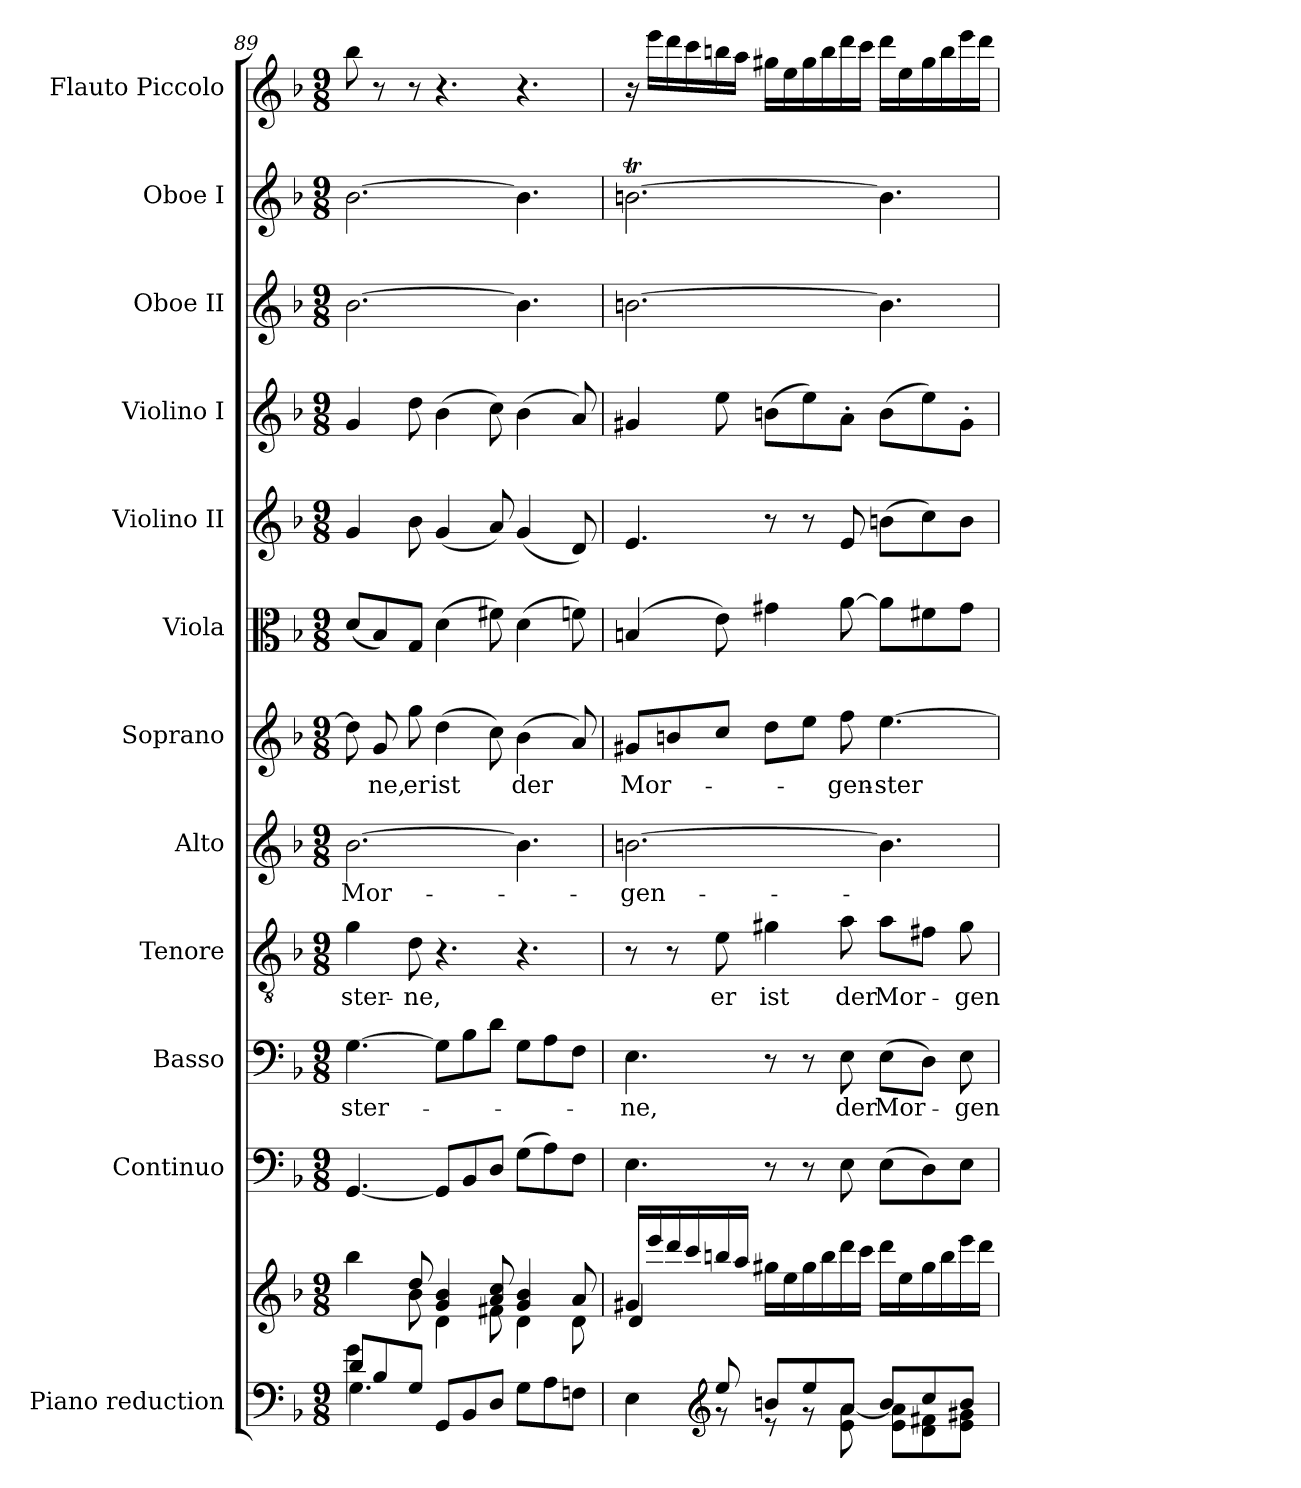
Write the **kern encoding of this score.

**kern	**kern	**kern	**kern	**text	**kern	**text	**kern	**text	**kern	**text	**kern	**kern	**kern	**kern	**kern	**kern
*part12	*part12	*part11	*part10	*part10	*part9	*part9	*part8	*part8	*part7	*part7	*part6	*part5	*part4	*part3	*part2	*part1
*staff13	*staff12	*staff11	*staff10	*staff10	*staff9	*staff9	*staff8	*staff8	*staff7	*staff7	*staff6	*staff5	*staff4	*staff3	*staff2	*staff1
*I"Piano reduction	*	*I"Continuo	*I"Basso	*	*I"Tenore	*	*I"Alto	*	*I"Soprano	*	*I"Viola	*I"Violino II	*I"Violino I	*I"Oboe II	*I"Oboe I	*I"Flauto Piccolo
*I'Pno	*	*	*	*	*	*	*	*	*	*	*	*	*	*I'Ob	*I'Ob	*I'Picc
*clefF4	*clefG2	*clefF4	*clefF4	*	*clefGv2	*	*clefG2	*	*clefG2	*	*clefC3	*clefG2	*clefG2	*clefG2	*clefG2	*clefG2
*	*	*	*	*	*	*	*	*	*	*	*	*	*	*	*	*ITrd-7c-12
*k[b-]	*k[b-]	*k[b-]	*k[b-]	*	*k[b-]	*	*k[b-]	*	*k[b-]	*	*k[b-]	*k[b-]	*k[b-]	*k[b-]	*k[b-]	*k[b-]
*M9/8	*M9/8	*M9/8	*M9/8	*	*M9/8	*	*M9/8	*	*M9/8	*	*M9/8	*M9/8	*M9/8	*M9/8	*M9/8	*M9/8
=89	=89	=89	=89	=89	=89	=89	=89	=89	=89	=89	=89	=89	=89	=89	=89	=89
*^	*^	*	*	*	*	*	*	*	*	*	*	*	*	*	*	*
*	*^	*	*	*	*	*	*	*	*	*	*	*	*	*	*	*	*	*
!	!	!	!	!	!	!	!LO:LY:b	!	!LO:LY:b	!	!LO:LY:b	!	!	!	!	!	!	!	!
4g\	8d/L	4.G\	4bb-\	4ryy	[4.GG/	[4.G\	-ster-	4g\	-ster-	[2.b-\	Mor-	8dd\]	.	(8d/L	4g/	4g/	[2.b-\	[2.b-\	8bbb-\
!	!	!	!	!	!	!	!	!	!	!	!	!	!LO:LY:b	!	!	!	!	!	!
.	8B-/	.	.	.	.	.	.	.	.	.	.	8g/	-ne,	8B-/)	.	.	.	.	8r
!	!	!	!	!	!	!	!	!	!LO:LY:b	!	!	!	!LO:LY:b	!	!	!	!	!	!
2..ryy	8G/J	.	8dd/	8b-\	.	.	.	8d\	-ne,	.	.	8gg\	er	8G/J	8b-\	8dd\	.	.	8r
!	!	!	!	!	!	!	!	!	!	!	!	!	!LO:LY:b	!	!	!	!	!	!
.	8GG/L	2.ryy	4g/ 4b-/	4d\	8GG/L]	8G\L]	.	4.r	.	.	.	(4dd\	ist	(4d\	(4g/	(4b-\	.	.	4.r
.	8BB-/	.	.	.	8BB-/	8B-\	.	.	.	.	.	.	.	.	.	.	.	.	.
.	8D/J	.	8a/ 8cc/	8f#X\	8D/J	8d\J	.	.	.	.	.	8cc\)	.	8f#X\)	8a/)	8cc\)	.	.	.
!	!	!	!	!	!	!	!	!	!	!	!	!	!LO:LY:b	!	!	!	!	!	!
.	8G\L	.	4g/ 4b-/	4d\	(8G\L	8G\L	.	4.r	.	4.b-\]	.	(4b-\	der	(4d\	(4g/	(4b-\	4.b-\]	4.b-\]	4.r
.	8A\	.	.	.	8A\)	8A\	.	.	.	.	.	.	.	.	.	.	.	.	.
.	8Fn\J	.	8a/	8d\	8F\J	8F\J	.	.	.	.	.	8a/)	.	8fn\)	8d/)	8a/)	.	.	.
*	*v	*v	*	*	*	*	*	*	*	*	*	*	*	*	*	*	*	*	*
=90	=90	=90	=90	=90	=90	=90	=90	=90	=90	=90	=90	=90	=90	=90	=90	=90	=90	=90
!	!	!	!	!	!	!LO:LY:b	!	!	!	!LO:LY:b	!	!LO:LY:b	!	!	!	!	!	!
4ryy	4E\	16g#X/LL	4d/	4.E\	4.E\	-ne,	8r	.	[2.bn\	-gen-	8g#X/L	Mor-	(4Bn/	4.e/	4g#X/	[2.bn\	[2.bnt\	16r
.	.	16eee/	.	.	.	.	.	.	.	.	.	.	.	.	.	.	.	16eeee\LL
.	.	16ddd/	.	.	.	.	8r	.	.	.	8bn/	.	.	.	.	.	.	16dddd\
.	.	16ccc/	.	.	.	.	.	.	.	.	.	.	.	.	.	.	.	16cccc\
*clefG2	*	*	*	*	*	*	*	*	*	*	*	*	*	*	*	*	*	*
!	!	!	!	!	!	!	!	!LO:LY:b	!	!	!	!	!	!	!	!	!	!
8ee/	8r	16bbn/	2..ryy	.	.	.	8e\	er	.	.	8cc/J	.	8e\)	.	8ee\	.	.	16bbbn\
.	.	16aa/JJ	.	.	.	.	.	.	.	.	.	.	.	.	.	.	.	16aaa\JJ
!	!	!	!	!	!	!	!	!LO:LY:b	!	!	!	!	!	!	!	!	!	!
8bn/L	8r	16gg#X\LL	.	8r	8r	.	4g#X\	ist	.	.	8dd\L	.	4g#X\	8r	(8bn\L	.	.	16ggg#X\LL
.	.	16ee\	.	.	.	.	.	.	.	.	.	.	.	.	.	.	.	16eee\
8ee/	8r	16gg#\	.	8r	8r	.	.	.	.	.	8ee\J	.	.	8r	8ee\)	.	.	16ggg#\
.	.	16bb\	.	.	.	.	.	.	.	.	.	.	.	.	.	.	.	16bbb\
!	!	!	!	!	!	!LO:LY:b	!	!LO:LY:b	!	!	!	!LO:LY:b	!	!	!	!	!	!
8a/J	8e\ [8a\	16ddd\	.	8E\	8E\	der	8a\	der	.	.	8ff\	-gen-	[8a\	8e/	8a'\J	.	.	16dddd\
.	.	16ccc\JJ	.	.	.	.	.	.	.	.	.	.	.	.	.	.	.	16cccc\JJ
!	!	!	!	!	!	!LO:LY:b	!	!LO:LY:b	!	!	!	!LO:LY:b	!	!	!	!	!	!
8b/L	8e\ 8a\]L	16ddd\LL	.	(8E\L	(8E\L	Mor-	8a\L	Mor-	4.b\]	.	[4.ee\	-ster-	8a\L]	(8bn\L	(8b\L	4.b\]	4.b\]	16dddd\LL
.	.	16ee\	.	.	.	.	.	.	.	.	.	.	.	.	.	.	.	16eee\
8cc/	8d\ 8f#X\	16gg#\	.	8D\)	8D\J)	.	8f#X\J	.	.	.	.	.	8f#X\	8cc\)	8ee\)	.	.	16ggg#\
.	.	16bb\	.	.	.	.	.	.	.	.	.	.	.	.	.	.	.	16bbb\
!	!	!	!	!	!	!LO:LY:b	!	!LO:LY:b	!	!	!	!	!	!	!	!	!	!
8b/J	8e\ 8g#X\J	16eee\	.	8E\J	8E\	-gen-	8g#\	-gen-	.	.	.	.	8g#\J	8b\J	8g#'\J	.	.	16eeee\
.	.	16ddd\JJ	.	.	.	.	.	.	.	.	.	.	.	.	.	.	.	16dddd\JJ
*v	*v	*	*	*	*	*	*	*	*	*	*	*	*	*	*	*	*	*
*	*v	*v	*	*	*	*	*	*	*	*	*	*	*	*	*	*	*
=	=	=	=	=	=	=	=	=	=	=	=	=	=	=	=	=
*-	*-	*-	*-	*-	*-	*-	*-	*-	*-	*-	*-	*-	*-	*-	*-	*-
